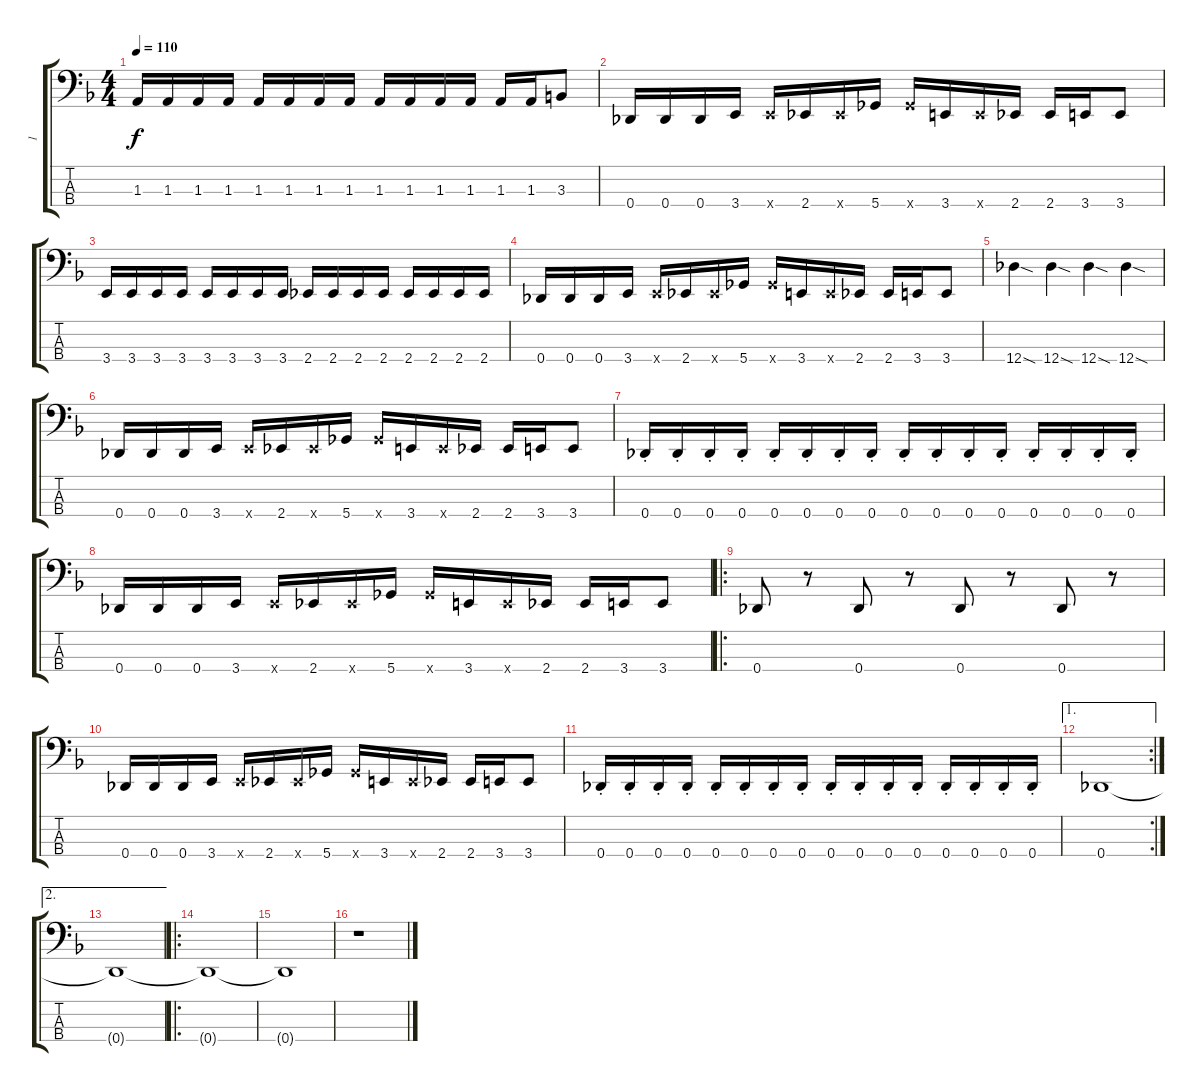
\track ("1" "1") {instrument electricbasspick}
\staff {score tabs}
\tuning (Gb2 Db2 Ab1 Db1) {hide}
\ts (4 4)
\tempo 110
\clef f4
\ks f
1.3.16{dy f} 1.3.16 1.3.16 1.3.16 1.3.16 1.3.16 1.3.16 1.3.16 1.3.16 1.3.16 1.3.16 1.3.16 1.3.16 1.3.16 3.3.8 |
0.4.16 0.4.16 0.4.16 3.4.16 3.4{x}.16 2.4.16 2.4{x}.16 5.4.16 5.4{x}.16 3.4.16 3.4{x}.16 2.4.16 2.4.16 3.4.16 3.4.8 |
3.4.16 3.4.16 3.4.16 3.4.16 3.4.16 3.4.16 3.4.16 3.4.16 2.4.16 2.4.16 2.4.16 2.4.16 2.4.16 2.4.16 2.4.16 2.4.16 |
0.4.16 0.4.16 0.4.16 3.4.16 3.4{x}.16 2.4.16 2.4{x}.16 5.4.16 5.4{x}.16 3.4.16 3.4{x}.16 2.4.16 2.4.16 3.4.16 3.4.8 |
12.4{sod}.4 12.4{sod}.4 12.4{sod}.4 12.4{sod}.4 |
0.4.16 0.4.16 0.4.16 3.4.16 3.4{x}.16 2.4.16 2.4{x}.16 5.4.16 5.4{x}.16 3.4.16 3.4{x}.16 2.4.16 2.4.16 3.4.16 3.4.8 |
0.4{st}.16 0.4{st}.16 0.4{st}.16 0.4{st}.16 0.4{st}.16 0.4{st}.16 0.4{st}.16 0.4{st}.16 0.4{st}.16 0.4{st}.16 0.4{st}.16 0.4{st}.16 0.4{st}.16 0.4{st}.16 0.4{st}.16 0.4{st}.16 |
0.4.16 0.4.16 0.4.16 3.4.16 3.4{x}.16 2.4.16 2.4{x}.16 5.4.16 5.4{x}.16 3.4.16 3.4{x}.16 2.4.16 2.4.16 3.4.16 3.4.8 |
\ro
0.4.8 r.8 0.4.8 r.8 0.4.8 r.8 0.4.8 r.8 |
0.4.16 0.4.16 0.4.16 3.4.16 3.4{x}.16 2.4.16 2.4{x}.16 5.4.16 5.4{x}.16 3.4.16 3.4{x}.16 2.4.16 2.4.16 3.4.16 3.4.8 |
0.4{st}.16 0.4{st}.16 0.4{st}.16 0.4{st}.16 0.4{st}.16 0.4{st}.16 0.4{st}.16 0.4{st}.16 0.4{st}.16 0.4{st}.16 0.4{st}.16 0.4{st}.16 0.4{st}.16 0.4{st}.16 0.4{st}.16 0.4{st}.16 |
\ae 1
\rc 2
0.4.1 |
\ae 2
0.4{t}.1 |
\ro
0.4{t}.1 |
0.4{t}.1 |
r.1
